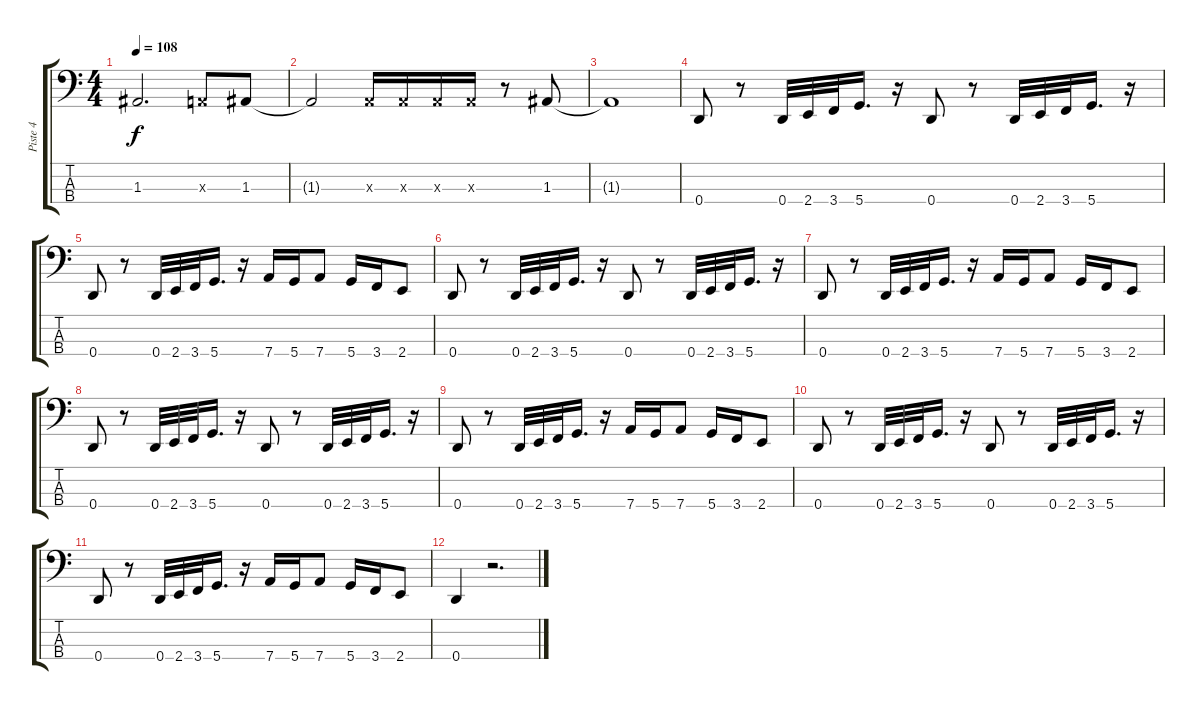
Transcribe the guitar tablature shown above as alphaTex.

\track ("Piste 4" "Piste 4") {instrument electricbassfinger}
\staff {score tabs}
\tuning (G2 D2 A1 D1) {hide}
\ts (4 4)
\tempo 108
\clef f4
\ks c
1.3{t}.2{d dy f} 0.3{x}.8 1.3.8 |
1.3{t}.2 0.3{x}.16 0.3{x}.16 0.3{x}.16 0.3{x}.16 r.8 1.3.8 |
1.3{t}.1 |
0.4.8 r.8 0.4.32 2.4.32 3.4.32 5.4.16{d} r.16 0.4.8 r.8 0.4.32 2.4.32 3.4.32 5.4.16{d} r.16 |
0.4.8 r.8 0.4.32 2.4.32 3.4.32 5.4.16{d} r.16 7.4.16 5.4.16 7.4.8 5.4.16 3.4.16 2.4.8 |
0.4.8 r.8 0.4.32 2.4.32 3.4.32 5.4.16{d} r.16 0.4.8 r.8 0.4.32 2.4.32 3.4.32 5.4.16{d} r.16 |
0.4.8 r.8 0.4.32 2.4.32 3.4.32 5.4.16{d} r.16 7.4.16 5.4.16 7.4.8 5.4.16 3.4.16 2.4.8 |
0.4.8 r.8 0.4.32 2.4.32 3.4.32 5.4.16{d} r.16 0.4.8 r.8 0.4.32 2.4.32 3.4.32 5.4.16{d} r.16 |
0.4.8 r.8 0.4.32 2.4.32 3.4.32 5.4.16{d} r.16 7.4.16 5.4.16 7.4.8 5.4.16 3.4.16 2.4.8 |
0.4.8 r.8 0.4.32 2.4.32 3.4.32 5.4.16{d} r.16 0.4.8 r.8 0.4.32 2.4.32 3.4.32 5.4.16{d} r.16 |
0.4.8 r.8 0.4.32 2.4.32 3.4.32 5.4.16{d} r.16 7.4.16 5.4.16 7.4.8 5.4.16 3.4.16 2.4.8 |
0.4.4 r.2{d}
